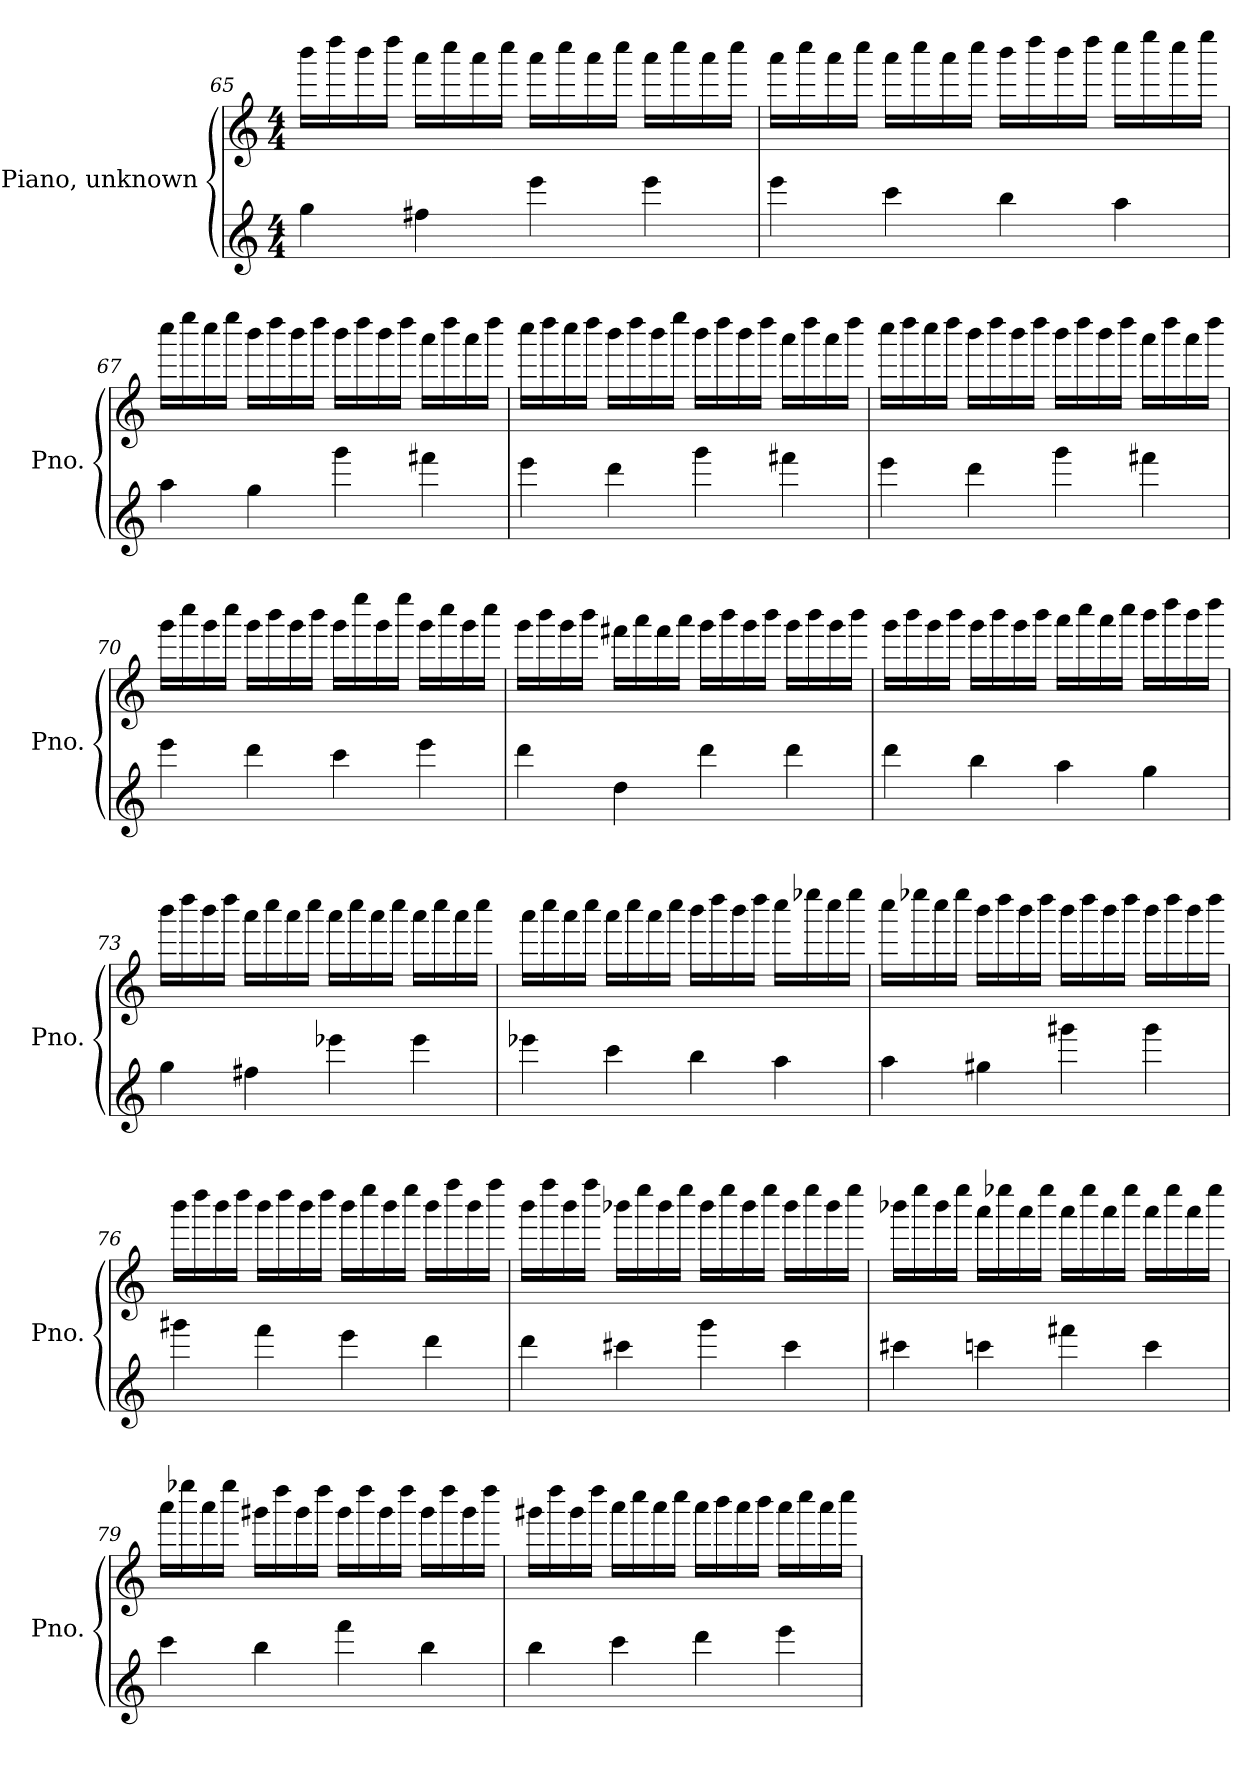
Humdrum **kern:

**kern	**kern
*part1	*part1
*staff2	*staff1
*I"Piano, unknown	*
*I'Pno.	*
!!LO:LB:g=z
*clefG2	*clefG2
*k[]	*k[]
*M4/4	*M4/4
=65	=65
4gg\	16bbb\LL
.	16dddd\
.	16bbb\
.	16dddd\JJ
4ff#X\	16aaa\LL
.	16cccc\
.	16aaa\
.	16cccc\JJ
4eee\	16aaa\LL
.	16cccc\
.	16aaa\
.	16cccc\JJ
4eee\	16aaa\LL
.	16cccc\
.	16aaa\
.	16cccc\JJ
=66	=66
4eee\	16aaa\LL
.	16cccc\
.	16aaa\
.	16cccc\JJ
4ccc\	16aaa\LL
.	16cccc\
.	16aaa\
.	16cccc\JJ
4bb\	16bbb\LL
.	16dddd\
.	16bbb\
.	16dddd\JJ
4aa\	16cccc\LL
.	16eeee\
.	16cccc\
.	16eeee\JJ
!!LO:LB:g=z
=67	=67
4aa\	16cccc\LL
.	16eeee\
.	16cccc\
.	16eeee\JJ
4gg\	16bbb\LL
.	16dddd\
.	16bbb\
.	16dddd\JJ
4ggg\	16bbb\LL
.	16dddd\
.	16bbb\
.	16dddd\JJ
4fff#X\	16aaa\LL
.	16dddd\
.	16aaa\
.	16dddd\JJ
=68	=68
4eee\	16cccc\LL
.	16dddd\
.	16cccc\
.	16dddd\JJ
4ddd\	16bbb\LL
.	16dddd\
.	16bbb\
.	16eeee\JJ
4ggg\	16bbb\LL
.	16dddd\
.	16bbb\
.	16dddd\JJ
4fff#X\	16aaa\LL
.	16dddd\
.	16aaa\
.	16dddd\JJ
!!LO:LB:g=z
=69	=69
4eee\	16cccc\LL
.	16dddd\
.	16cccc\
.	16dddd\JJ
4ddd\	16bbb\LL
.	16dddd\
.	16bbb\
.	16dddd\JJ
4ggg\	16bbb\LL
.	16dddd\
.	16bbb\
.	16dddd\JJ
4fff#X\	16aaa\LL
.	16dddd\
.	16aaa\
.	16dddd\JJ
=70	=70
4eee\	16ggg\LL
.	16cccc\
.	16ggg\
.	16cccc\JJ
4ddd\	16ggg\LL
.	16bbb\
.	16ggg\
.	16bbb\JJ
4ccc\	16ggg\LL
.	16eeee\
.	16ggg\
.	16eeee\JJ
4eee\	16ggg\LL
.	16cccc\
.	16ggg\
.	16cccc\JJ
!!LO:LB:g=z
=71	=71
4ddd\	16ggg\LL
.	16bbb\
.	16ggg\
.	16bbb\JJ
4dd\	16fff#X\LL
.	16aaa\
.	16fff#\
.	16aaa\JJ
4ddd\	16ggg\LL
.	16bbb\
.	16ggg\
.	16bbb\JJ
4ddd\	16ggg\LL
.	16bbb\
.	16ggg\
.	16bbb\JJ
=72	=72
4ddd\	16ggg\LL
.	16bbb\
.	16ggg\
.	16bbb\JJ
4bb\	16ggg\LL
.	16bbb\
.	16ggg\
.	16bbb\JJ
4aa\	16aaa\LL
.	16cccc\
.	16aaa\
.	16cccc\JJ
4gg\	16bbb\LL
.	16dddd\
.	16bbb\
.	16dddd\JJ
!!LO:LB:g=z
=73	=73
4gg\	16bbb\LL
.	16dddd\
.	16bbb\
.	16dddd\JJ
4ff#X\	16aaa\LL
.	16cccc\
.	16aaa\
.	16cccc\JJ
4eee-X\	16aaa\LL
.	16cccc\
.	16aaa\
.	16cccc\JJ
4eee-\	16aaa\LL
.	16cccc\
.	16aaa\
.	16cccc\JJ
=74	=74
4eee-X\	16aaa\LL
.	16cccc\
.	16aaa\
.	16cccc\JJ
4ccc\	16aaa\LL
.	16cccc\
.	16aaa\
.	16cccc\JJ
4bb\	16bbb\LL
.	16dddd\
.	16bbb\
.	16dddd\JJ
4aa\	16cccc\LL
.	16eeee-X\
.	16cccc\
.	16eeee-\JJ
!!LO:PB:g=z
=75	=75
4aa\	16cccc\LL
.	16eeee-X\
.	16cccc\
.	16eeee-\JJ
4gg#X\	16bbb\LL
.	16dddd\
.	16bbb\
.	16dddd\JJ
4ggg#X\	16bbb\LL
.	16dddd\
.	16bbb\
.	16dddd\JJ
4ggg#\	16bbb\LL
.	16dddd\
.	16bbb\
.	16dddd\JJ
=76	=76
4ggg#X\	16bbb\LL
.	16dddd\
.	16bbb\
.	16dddd\JJ
4fff\	16bbb\LL
.	16dddd\
.	16bbb\
.	16dddd\JJ
4eee\	16bbb\LL
.	16eeee\
.	16bbb\
.	16eeee\JJ
4ddd\	16bbb\LL
.	16ffff\
.	16bbb\
.	16ffff\JJ
!!LO:LB:g=z
=77	=77
4ddd\	16bbb\LL
.	16ffff\
.	16bbb\
.	16ffff\JJ
4ccc#X\	16bbb-X\LL
.	16eeee\
.	16bbb-\
.	16eeee\JJ
4ggg\	16bbb-\LL
.	16eeee\
.	16bbb-\
.	16eeee\JJ
4ccc#\	16bbb-\LL
.	16eeee\
.	16bbb-\
.	16eeee\JJ
=78	=78
4ccc#X\	16bbb-X\LL
.	16eeee\
.	16bbb-\
.	16eeee\JJ
4cccn\	16aaa\LL
.	16eeee-X\
.	16aaa\
.	16eeee-\JJ
4fff#X\	16aaa\LL
.	16eeee-\
.	16aaa\
.	16eeee-\JJ
4ccc\	16aaa\LL
.	16eeee-\
.	16aaa\
.	16eeee-\JJ
!!LO:LB:g=z
=79	=79
4ccc\	16aaa\LL
.	16eeee-X\
.	16aaa\
.	16eeee-\JJ
4bb\	16ggg#X\LL
.	16dddd\
.	16ggg#\
.	16dddd\JJ
4fff\	16ggg#\LL
.	16dddd\
.	16ggg#\
.	16dddd\JJ
4bb\	16ggg#\LL
.	16dddd\
.	16ggg#\
.	16dddd\JJ
=80	=80
4bb\	16ggg#X\LL
.	16dddd\
.	16ggg#\
.	16dddd\JJ
4ccc\	16aaa\LL
.	16cccc\
.	16aaa\
.	16cccc\JJ
4ddd\	16aaa\LL
.	16bbb\
.	16aaa\
.	16bbb\JJ
4eee\	16aaa\LL
.	16cccc\
.	16aaa\
.	16cccc\JJ
=	=
*-	*-
